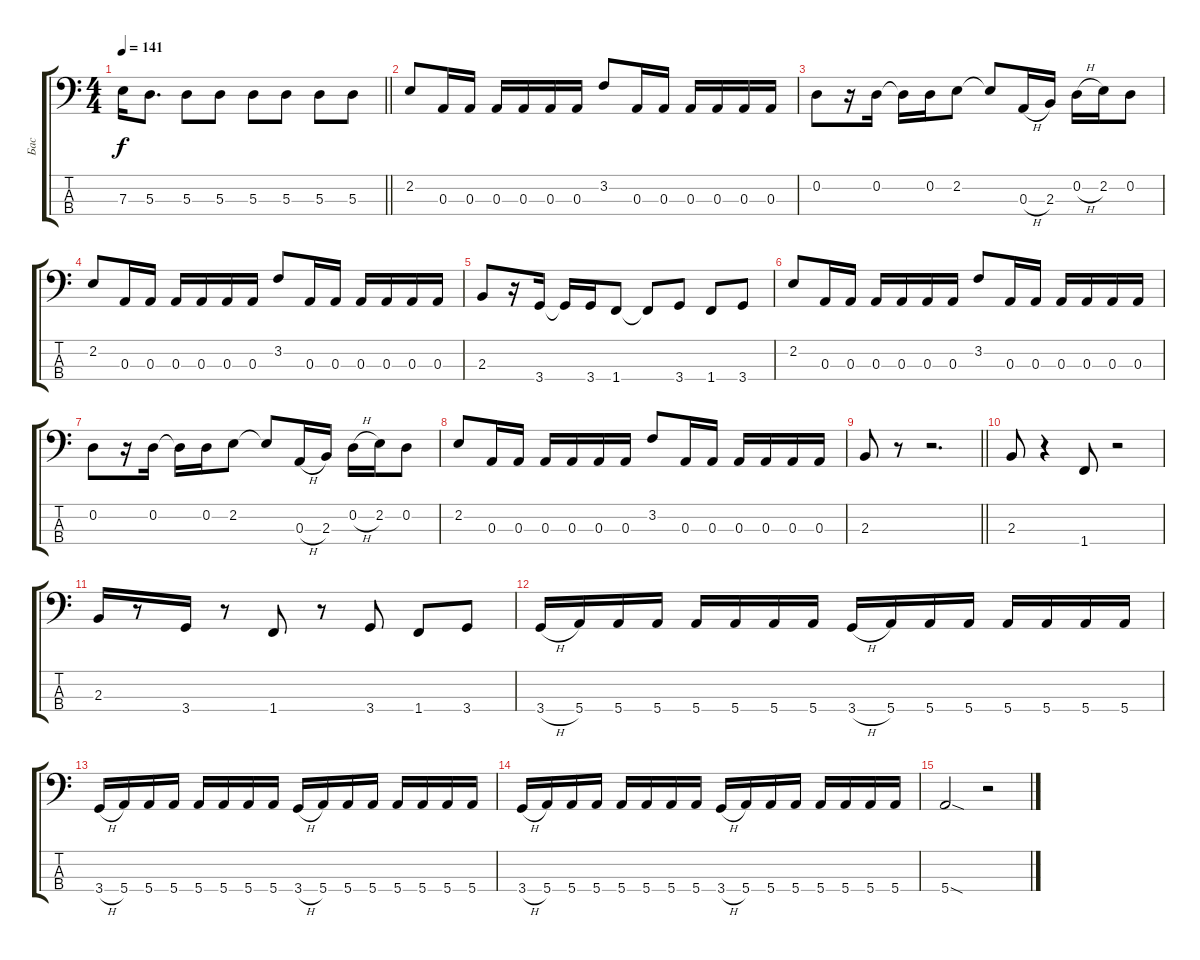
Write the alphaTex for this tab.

\track ("Бас" "Бас") {instrument electricbassfinger}
\staff {score tabs}
\tuning (G2 D2 A1 E1) {hide}
\ts (4 4)
\tempo 141
\clef f4
\barLineRight lightlight
\ks c
7.3.16{dy f} 5.3.8{d} 5.3.8 5.3.8 5.3.8 5.3.8 5.3.8 5.3.8 |
2.2.8 0.3.16 0.3.16 0.3.16 0.3.16 0.3.16 0.3.16 3.2.8 0.3.16 0.3.16 0.3.16 0.3.16 0.3.16 0.3.16 |
0.2.8 r.16 0.2.16 0.2{t}.16 0.2.16 2.2.8 2.2{t}.8 0.3{h}.16 2.3.16 0.2{h}.16 2.2.16 0.2.8 |
2.2.8 0.3.16 0.3.16 0.3.16 0.3.16 0.3.16 0.3.16 3.2.8 0.3.16 0.3.16 0.3.16 0.3.16 0.3.16 0.3.16 |
2.3.8 r.16 3.4.16 3.4{t}.16 3.4.16 1.4.8 1.4{t}.8 3.4.8 1.4.8 3.4.8 |
2.2.8 0.3.16 0.3.16 0.3.16 0.3.16 0.3.16 0.3.16 3.2.8 0.3.16 0.3.16 0.3.16 0.3.16 0.3.16 0.3.16 |
0.2.8 r.16 0.2.16 0.2{t}.16 0.2.16 2.2.8 2.2{t}.8 0.3{h}.16 2.3.16 0.2{h}.16 2.2.16 0.2.8 |
2.2.8 0.3.16 0.3.16 0.3.16 0.3.16 0.3.16 0.3.16 3.2.8 0.3.16 0.3.16 0.3.16 0.3.16 0.3.16 0.3.16 |
\barLineRight lightlight
2.3.8 r.8 r.2{d} |
2.3.8 r.4 1.4.8 r.2 |
2.3.16 r.8 3.4.16 r.8 1.4.8 r.8 3.4.8 1.4.8 3.4.8 |
3.4{h}.16 5.4.16 5.4.16 5.4.16 5.4.16 5.4.16 5.4.16 5.4.16 3.4{h}.16 5.4.16 5.4.16 5.4.16 5.4.16 5.4.16 5.4.16 5.4.16 |
3.4{h}.16 5.4.16 5.4.16 5.4.16 5.4.16 5.4.16 5.4.16 5.4.16 3.4{h}.16 5.4.16 5.4.16 5.4.16 5.4.16 5.4.16 5.4.16 5.4.16 |
3.4{h}.16 5.4.16 5.4.16 5.4.16 5.4.16 5.4.16 5.4.16 5.4.16 3.4{h}.16 5.4.16 5.4.16 5.4.16 5.4.16 5.4.16 5.4.16 5.4.16 |
5.4{sod}.2 r.2
